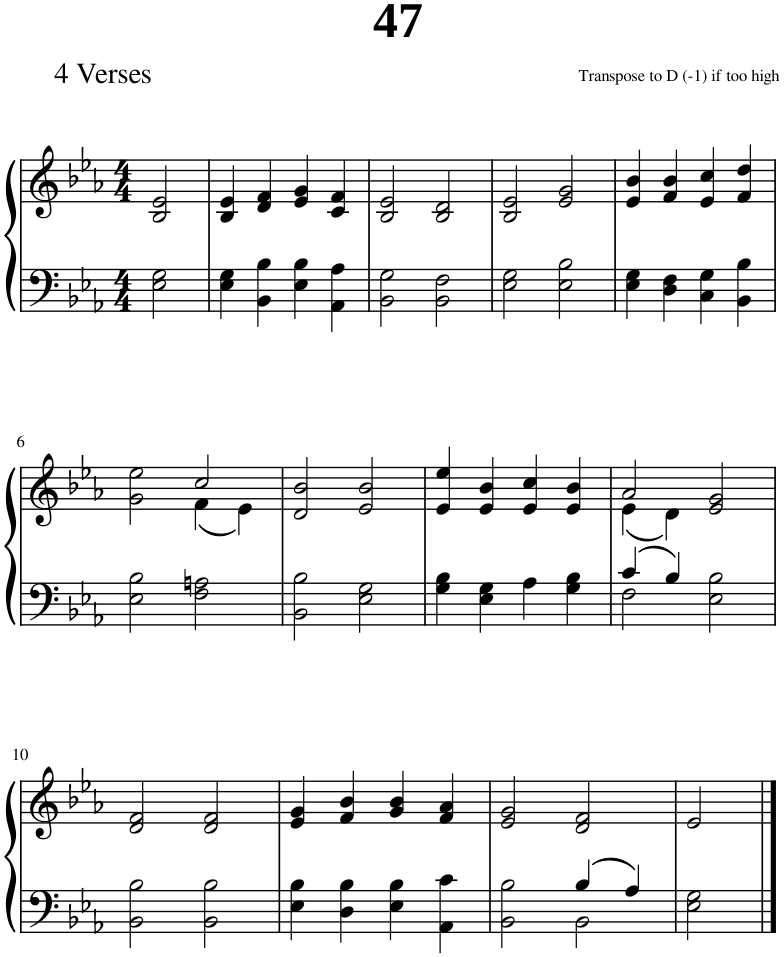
**kern	**kern
*part1	*part1
*staff2	*staff1
*I"Piano	*
*I'Pno.	*
*clefF4	*clefG2
*k[b-e-a-]	*k[b-e-a-]
*M4/4	*M4/4
=1	=1
2E-\ 2G\	2B-/ 2e-/
=2	=2
4E-\ 4G\	4B-/ 4e-/
4BB-\ 4B-\	4d/ 4f/
4E-\ 4B-\	4e-/ 4g/
4AA-\ 4A-\	4c/ 4f/
=3	=3
2BB-\ 2G\	2B-/ 2e-/
2BB-\ 2F\	2B-/ 2d/
=4	=4
2E-\ 2G\	2B-/ 2e-/
2E-\ 2B-\	2e-/ 2g/
=5	=5
4E-\ 4G\	4e-/ 4b-/
4D\ 4F\	4f/ 4b-/
4C\ 4G\	4e-/ 4cc/
4BB-\ 4B-\	4f/ 4dd/
!!LO:LB:g=z
=6	=6
*	*^
2E-\ 2B-\	2g\ 2ee-\	2ryy
2F\ 2An\	2cc/	(4f\
.	.	4e-\)
*	*v	*v
=7	=7
2BB-\ 2B-\	2d/ 2b-/
2E-\ 2G\	2e-/ 2b-/
=8	=8
4G\ 4B-\	4e-/ 4ee-/
4E-\ 4G\	4e-/ 4b-/
4A-\	4e-/ 4cc/
4G\ 4B-\	4e-/ 4b-/
=9	=9
*^	*^
4c/	2F\	2a-/	(4e-\
4B-/	.	.	4d\)
2ryy	2E-\ 2B-\	2e-/ 2g/	2ryy
*v	*v	*	*
*	*v	*v
!!LO:LB:g=z
=10	=10
2BB-\ 2B-\	2d/ 2f/
2BB-\ 2B-\	2d/ 2f/
=11	=11
4E-\ 4B-\	4e-/ 4g/
4D\ 4B-\	4f/ 4b-/
4E-\ 4B-\	4g/ 4b-/
4AA-\ 4c\	4f/ 4a-/
=12	=12
*^	*
2ryy	2BB-\ 2B-\	2e-/ 2g/
4B-/	2BB-\	2d/ 2f/
4A-/	.	.
*v	*v	*
=13	=13
2E-\ 2G\	2e-/
==	==
*-	*-
